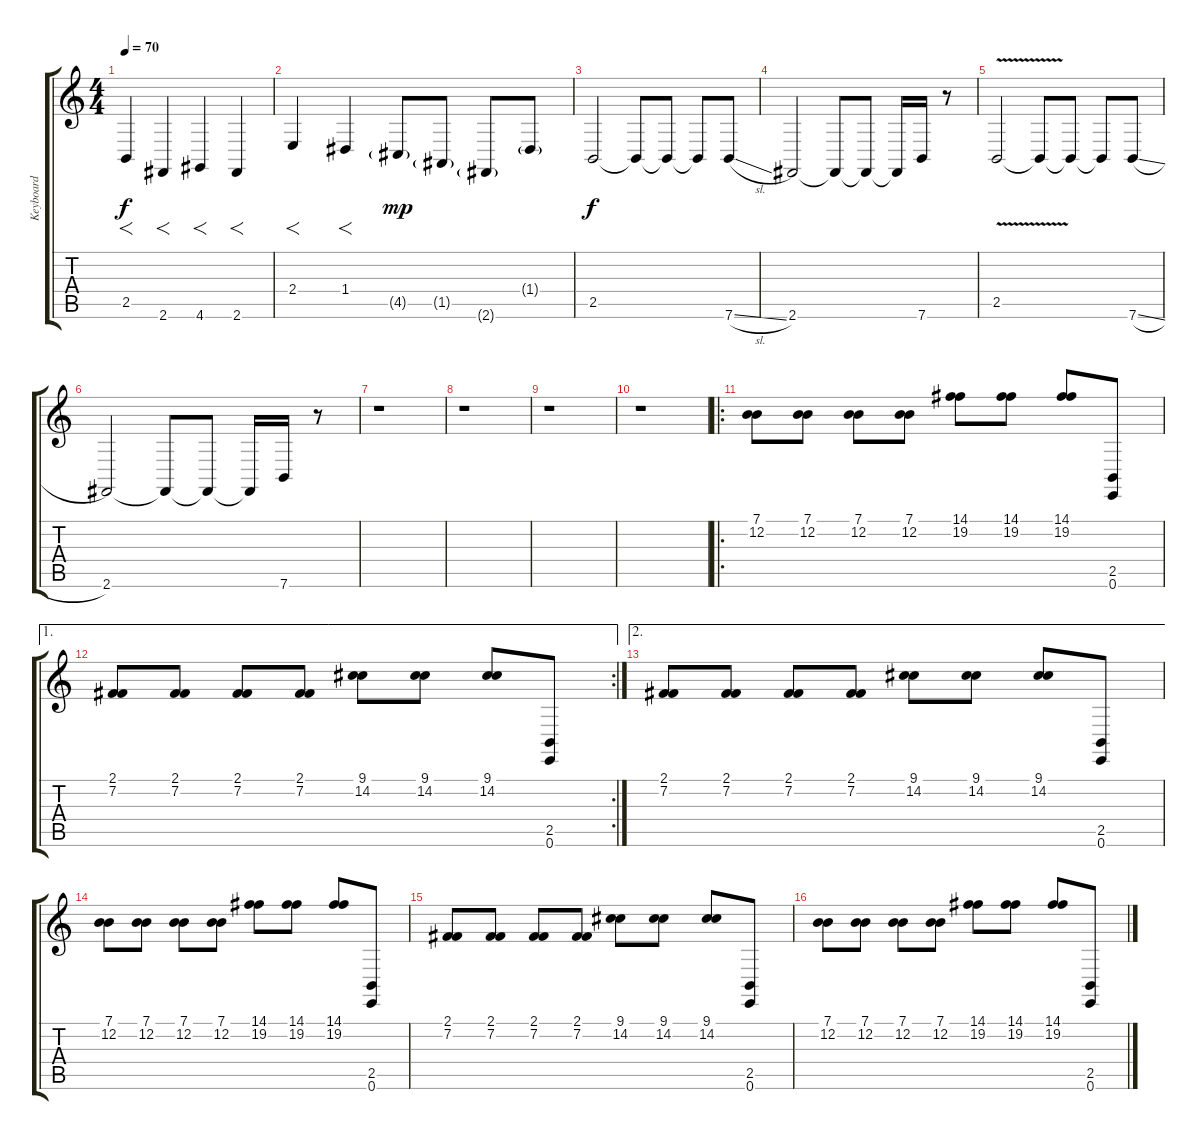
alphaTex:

\track ("Keyboard" "Keyboard") {instrument lead8bassandlead}
\staff {score tabs}
\tuning (E4 B3 G3 D3 A2 E2) {hide}
\ts (4 4)
\tempo 70
\clef g2
\ks c
2.5.4{f dy f} 2.6.4{f} 4.6.4{f} 2.6.4{f} |
2.4.4{f} 1.4.4{f} 4.5{g}.8{dy mp} 1.5{g}.8 2.6{g}.8 1.4{g}.8 |
2.5.2{dy f} 2.5{t}.8 2.5{t}.8 2.5{t}.8 7.6{sl}.8 |
2.6.2 2.6{t}.8 2.6{t}.8 2.6{t}.16 7.6.16 r.8 |
2.5{v}.2 2.5{t}.8 2.5{t}.8 2.5{t}.8 7.6{sl}.8 |
2.6.2 2.6{t}.8 2.6{t}.8 2.6{t}.16 7.6.16 r.8 |
r.1 |
r.1 |
r.1 |
r.1 |
\ro
(7.1 12.2).8{instrument acousticgrandpiano} (7.1 12.2).8 (7.1 12.2).8 (7.1 12.2).8 (14.1 19.2).8 (14.1 19.2).8 (14.1 19.2).8 (2.5 0.6).8 |
\ae 1
\rc 2
(2.1 7.2).8 (2.1 7.2).8 (2.1 7.2).8 (2.1 7.2).8 (9.1 14.2).8 (9.1 14.2).8 (9.1 14.2).8 (2.5 0.6).8 |
\ae 2
(2.1 7.2).8 (2.1 7.2).8 (2.1 7.2).8 (2.1 7.2).8 (9.1 14.2).8 (9.1 14.2).8 (9.1 14.2).8 (2.5 0.6).8 |
(7.1 12.2).8{instrument acousticgrandpiano} (7.1 12.2).8 (7.1 12.2).8 (7.1 12.2).8 (14.1 19.2).8 (14.1 19.2).8 (14.1 19.2).8 (2.5 0.6).8 |
(2.1 7.2).8 (2.1 7.2).8 (2.1 7.2).8 (2.1 7.2).8 (9.1 14.2).8 (9.1 14.2).8 (9.1 14.2).8 (2.5 0.6).8 |
(7.1 12.2).8{instrument acousticgrandpiano} (7.1 12.2).8 (7.1 12.2).8 (7.1 12.2).8 (14.1 19.2).8 (14.1 19.2).8 (14.1 19.2).8 (2.5 0.6).8
